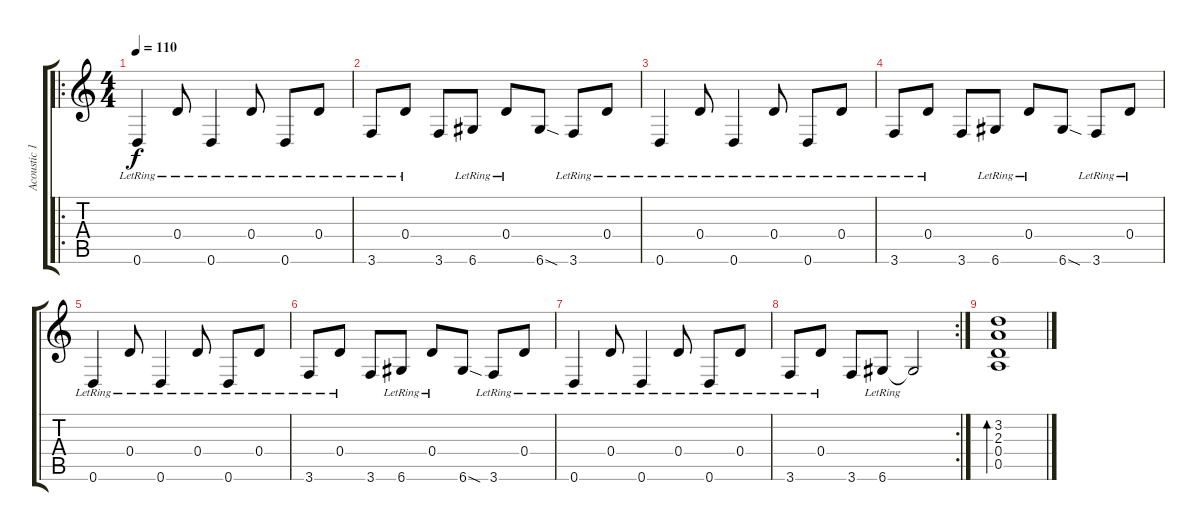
\track ("Acoustic 1" "Acoustic 1") {instrument acousticguitarsteel}
\staff {score tabs}
\tuning (E4 B3 G3 D3 A2 D2) {hide}
\ro
\ts (4 4)
\tempo 110
\clef g2
\ks c
0.6{lr}.4{dy f} 0.4{lr}.8 0.6{lr}.4 0.4{lr}.8 0.6{lr}.8 0.4{lr}.8 |
3.6{lr}.8 0.4{lr}.8 3.6.8 6.6{lr}.8 0.4{lr}.8 6.6{sod}.8 3.6{lr}.8 0.4{lr}.8 |
0.6{lr}.4 0.4{lr}.8 0.6{lr}.4 0.4{lr}.8 0.6{lr}.8 0.4{lr}.8 |
3.6{lr}.8 0.4{lr}.8 3.6.8 6.6{lr}.8 0.4{lr}.8 6.6{sod}.8 3.6{lr}.8 0.4{lr}.8 |
0.6{lr}.4 0.4{lr}.8 0.6{lr}.4 0.4{lr}.8 0.6{lr}.8 0.4{lr}.8 |
3.6{lr}.8 0.4{lr}.8 3.6.8 6.6{lr}.8 0.4{lr}.8 6.6{sod}.8 3.6{lr}.8 0.4{lr}.8 |
0.6{lr}.4 0.4{lr}.8 0.6{lr}.4 0.4{lr}.8 0.6{lr}.8 0.4{lr}.8 |
\rc 2
3.6{lr}.8 0.4{lr}.8 3.6.8 6.6{lr}.8 6.6{t}.2 |
(3.2 2.3 0.4 0.5).1{bd 480}
